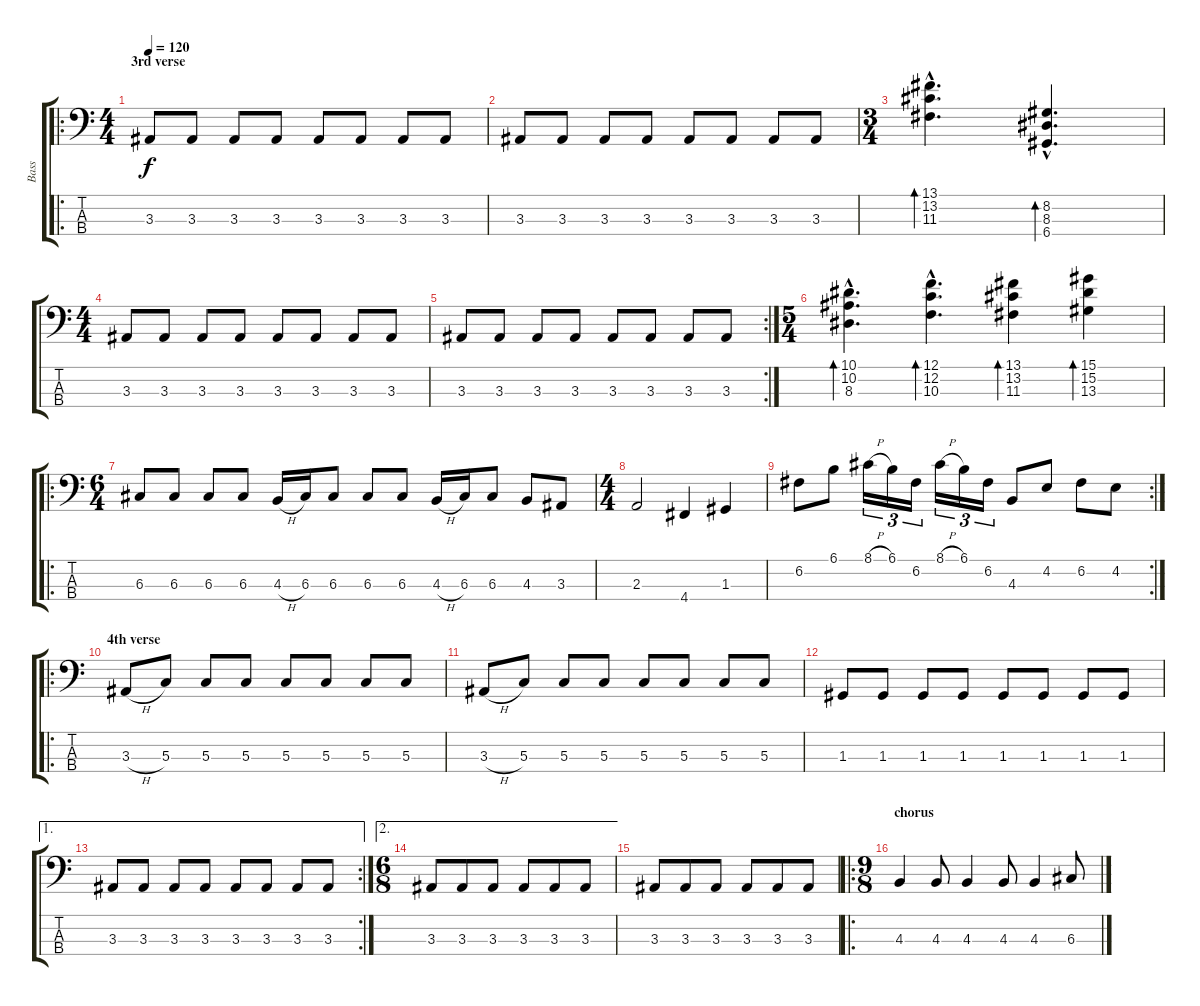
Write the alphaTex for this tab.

\track ("Bass" "Bass") {instrument fretlessbass}
\staff {score tabs}
\tuning (F2 C2 G1 D1) {hide}
\ro
\ts (4 4)
\section ("" "3rd verse")
\tempo 120
\clef f4
\ks c
3.3.8{dy f} 3.3.8 3.3.8 3.3.8 3.3.8 3.3.8 3.3.8 3.3.8 |
3.3.8 3.3.8 3.3.8 3.3.8 3.3.8 3.3.8 3.3.8 3.3.8 |
\ts (3 4)
(13.1{hac} 13.2{hac} 11.3{hac}).4{d bd 60} (8.2{hac} 8.3{hac} 6.4{hac}).4{d bd 60} |
\ts (4 4)
3.3.8 3.3.8 3.3.8 3.3.8 3.3.8 3.3.8 3.3.8 3.3.8 |
\rc 2
3.3.8 3.3.8 3.3.8 3.3.8 3.3.8 3.3.8 3.3.8 3.3.8 |
\ts (5 4)
(10.1{hac} 10.2{hac} 8.3{hac}).4{d bd 60} (12.1{hac} 12.2{hac} 10.3{hac}).4{d bd 60} (13.1 13.2 11.3).4{bd 60} (15.1 15.2 13.3).4{bd 60} |
\ro
\ts (6 4)
6.3.8 6.3.8 6.3.8 6.3.8 4.3{h}.16 6.3.16 6.3.8 6.3.8 6.3.8 4.3{h}.16 6.3.16 6.3.8 4.3.8 3.3.8 |
\ts (4 4)
2.3.2 4.4.4 1.3.4 |
\rc 2
6.2.8 6.1.8 8.1{h}.16{tu (3 2)} 6.1.16{tu (3 2)} 6.2.16{tu (3 2)} 8.1{h}.16{tu (3 2)} 6.1.16{tu (3 2)} 6.2.16{tu (3 2)} 4.3.8 4.2.8 6.2.8 4.2.8 |
\ro
\section ("" "4th verse")
3.3{h}.8 5.3.8 5.3.8 5.3.8 5.3.8 5.3.8 5.3.8 5.3.8 |
3.3{h}.8 5.3.8 5.3.8 5.3.8 5.3.8 5.3.8 5.3.8 5.3.8 |
1.3.8 1.3.8 1.3.8 1.3.8 1.3.8 1.3.8 1.3.8 1.3.8 |
\ae 1
\rc 2
3.3.8 3.3.8 3.3.8 3.3.8 3.3.8 3.3.8 3.3.8 3.3.8 |
\ae 2
\ts (6 8)
3.3.8 3.3.8 3.3.8 3.3.8 3.3.8 3.3.8 |
3.3.8 3.3.8 3.3.8 3.3.8 3.3.8 3.3.8 |
\ro
\ts (9 8)
\section ("" "chorus")
4.3.4 4.3.8 4.3.4 4.3.8 4.3.4 6.3.8
